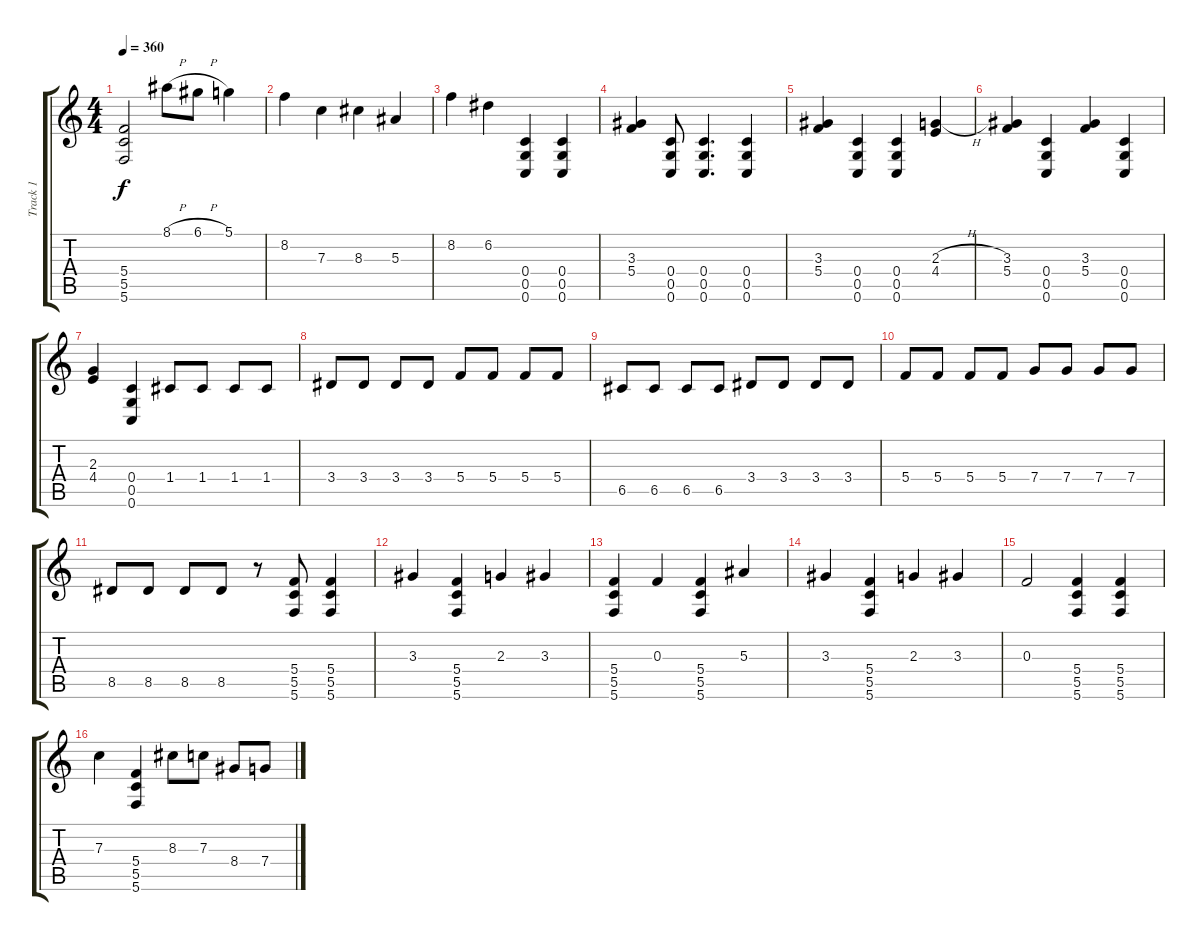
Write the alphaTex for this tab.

\track ("Track 1" "Track 1") {instrument overdrivenguitar}
\staff {score tabs}
\tuning (D4 A3 F3 C3 G2 C2) {hide}
\ts (4 4)
\tempo 360
\clef g2
\ks c
(5.4 5.5 5.6).2{dy f} 8.1{h}.8 6.1{h}.8 5.1.4 |
8.2.4 7.3.4 8.3.4 5.3.4 |
8.2.4 6.2.4 (0.4 0.5 0.6).4 (0.4 0.5 0.6).4 |
(3.3 5.4).4 (0.4 0.5 0.6).8 (0.4 0.5 0.6).4{d} (0.4 0.5 0.6).4 |
(3.3 5.4).4 (0.4 0.5 0.6).4 (0.4 0.5 0.6).4 (2.3{h} 4.4).4 |
(3.3 5.4).4 (0.4 0.5 0.6).4 (3.3 5.4).4 (0.4 0.5 0.6).4 |
(2.3 4.4).4 (0.4 0.5 0.6).4 1.4.8 1.4.8 1.4.8 1.4.8 |
3.4.8 3.4.8 3.4.8 3.4.8 5.4.8 5.4.8 5.4.8 5.4.8 |
6.5.8 6.5.8 6.5.8 6.5.8 3.4.8 3.4.8 3.4.8 3.4.8 |
5.4.8 5.4.8 5.4.8 5.4.8 7.4.8 7.4.8 7.4.8 7.4.8 |
8.5.8 8.5.8 8.5.8 8.5.8 r.8 (5.4 5.5 5.6).8 (5.4 5.5 5.6).4 |
3.3.4 (5.4 5.5 5.6).4 2.3.4 3.3.4 |
(5.4 5.5 5.6).4 0.3.4 (5.4 5.5 5.6).4 5.3.4 |
3.3.4 (5.4 5.5 5.6).4 2.3.4 3.3.4 |
0.3.2 (5.4 5.5 5.6).4 (5.4 5.5 5.6).4 |
7.3.4 (5.4 5.5 5.6).4 8.3.8 7.3.8 8.4.8 7.4.8
